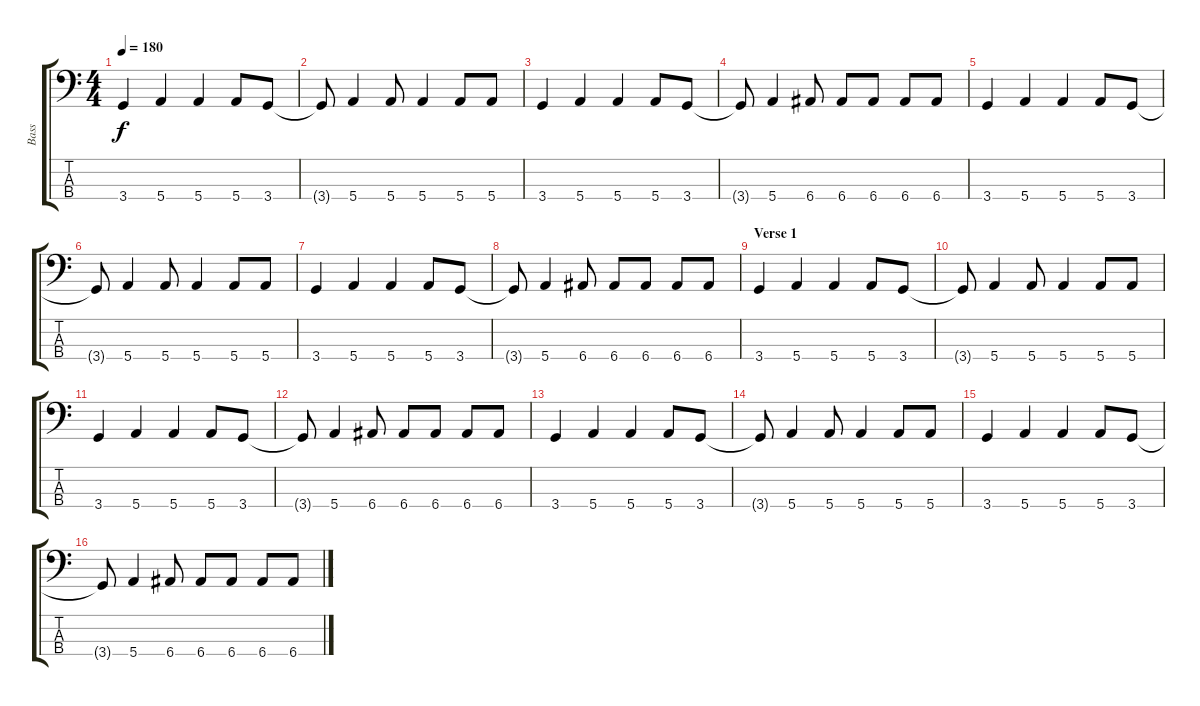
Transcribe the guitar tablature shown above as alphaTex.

\track ("Bass" "Bass") {instrument electricbasspick}
\staff {score tabs}
\tuning (G2 D2 A1 E1) {hide}
\ts (4 4)
\tempo 180
\clef f4
\ks c
3.4.4{dy f} 5.4.4 5.4.4 5.4.8 3.4.8 |
3.4{t}.8 5.4.4 5.4.8 5.4.4 5.4.8 5.4.8 |
3.4.4 5.4.4 5.4.4 5.4.8 3.4.8 |
3.4{t}.8 5.4.4 6.4.8 6.4.8 6.4.8 6.4.8 6.4.8 |
3.4.4 5.4.4 5.4.4 5.4.8 3.4.8 |
3.4{t}.8 5.4.4 5.4.8 5.4.4 5.4.8 5.4.8 |
3.4.4 5.4.4 5.4.4 5.4.8 3.4.8 |
3.4{t}.8 5.4.4 6.4.8 6.4.8 6.4.8 6.4.8 6.4.8 |
\section ("" "Verse 1")
3.4.4 5.4.4 5.4.4 5.4.8 3.4.8 |
3.4{t}.8 5.4.4 5.4.8 5.4.4 5.4.8 5.4.8 |
3.4.4 5.4.4 5.4.4 5.4.8 3.4.8 |
3.4{t}.8 5.4.4 6.4.8 6.4.8 6.4.8 6.4.8 6.4.8 |
3.4.4 5.4.4 5.4.4 5.4.8 3.4.8 |
3.4{t}.8 5.4.4 5.4.8 5.4.4 5.4.8 5.4.8 |
3.4.4 5.4.4 5.4.4 5.4.8 3.4.8 |
3.4{t}.8 5.4.4 6.4.8 6.4.8 6.4.8 6.4.8 6.4.8
